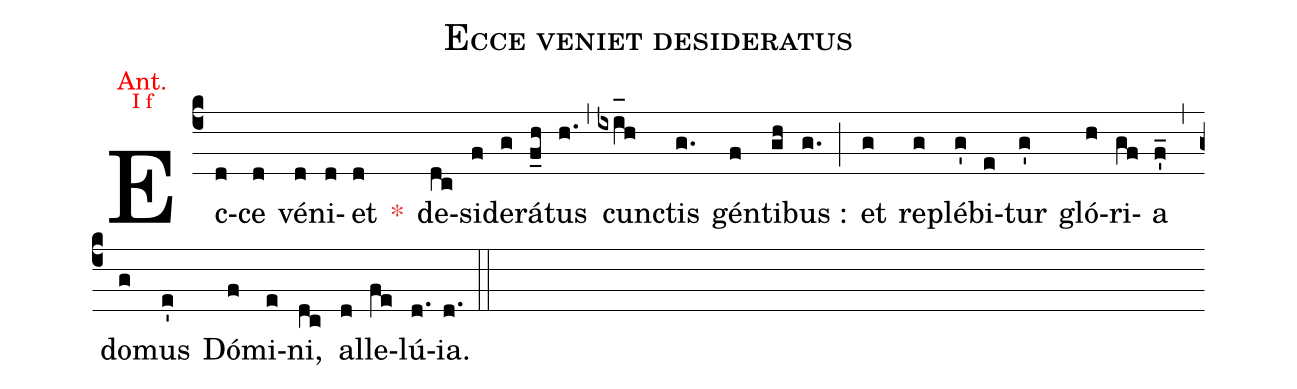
name:Ecce veniet desideratus;
office-part:Antiphona;
annotation: {\color{red}\footnotesize Ant.};
annotation: {\color{red}\scriptsize I f};
%%
(c4) Ec(d)ce(d) vé(d)ni(d)et(d) <c>*</c>() de(dc)si(f)de(g)rá(f_h)tus(h.) (,) cun(ixi_[oh:h]h)ctis(g.) gén(f)ti(gh)bus :(g.) (;) et(g) re(g)plé(g')bi(e)tur(g') gló(h)ri(gf)a(f'_) (,) do(g)mus(e') Dó(f)mi(e)ni,(dc) al(d)le(fe)lú(d.){ia}.(d.) (::)
